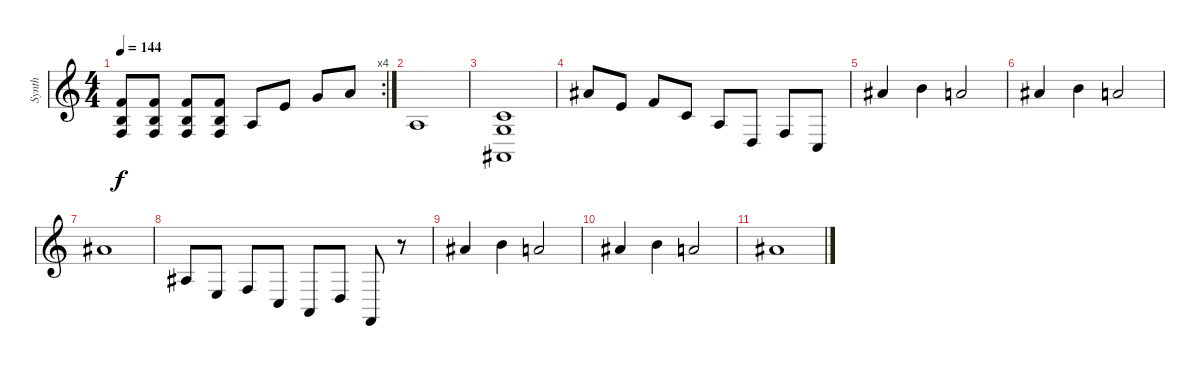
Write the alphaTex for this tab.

\track ("Synth" "Synth") {instrument acousticgrandpiano}
\staff {score}
\tuning (D4 A3 F3 C3 G2 D2) {hide}
\rc 4
\ts (4 4)
\tempo 144
\clef g2
\ks c
(3.1 2.2 0.3).8{dy f} (3.1 2.2 0.3).8 (3.1 2.2 0.3).8 (3.1 2.2 0.3).8 0.2.8 2.1.8 5.1.8 7.1.8 |
0.2.1 |
(3.2 2.3 3.5).1 |
8.1.8 2.1.8 3.1.8 3.2.8 0.2.8 2.4.8 0.3.8 0.4.8 |
8.1.4 9.1.4 7.1.2 |
8.1.4 9.1.4 7.1.2 |
8.1.1 |
5.3.8 4.4.8 5.4.8 5.5.8 2.5.8 2.4.8 3.6.8 r.8 |
8.1.4 9.1.4 7.1.2 |
8.1.4 9.1.4 7.1.2 |
8.1.1
